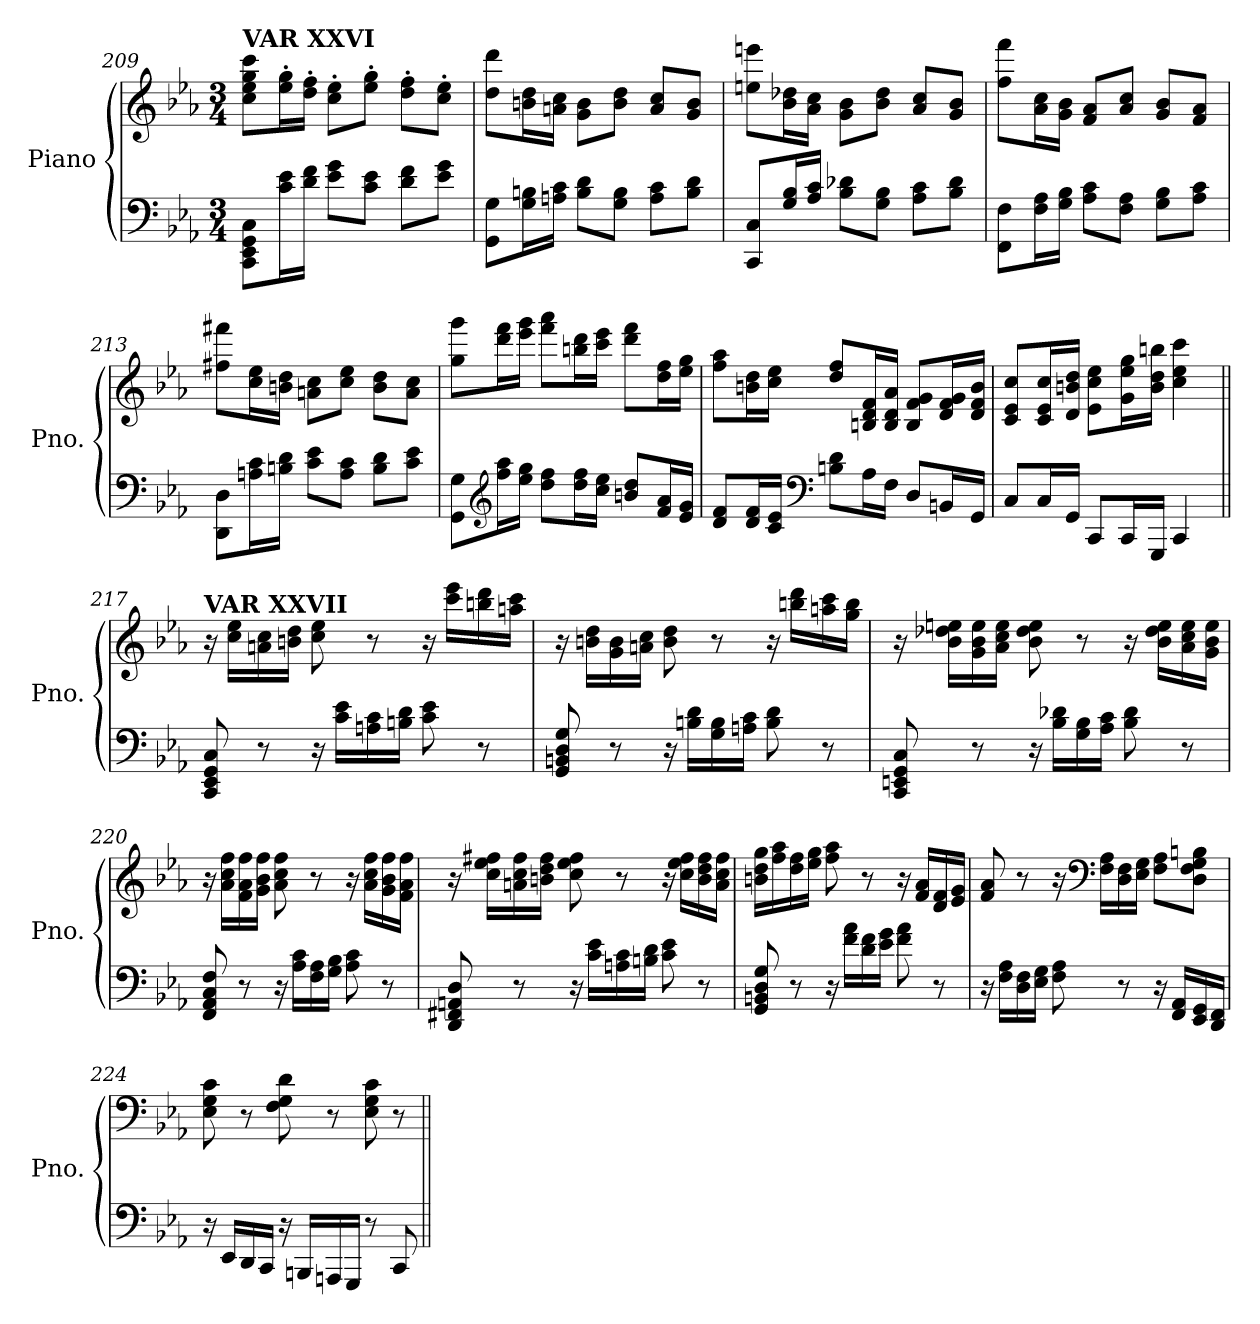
**kern	**kern
*part1	*part1
*staff2	*staff1
*I"Piano	*
*I'Pno.	*
*clefF4	*clefG2
*k[b-e-a-]	*k[b-e-a-]
*c:	*c:
*M3/4	*M3/4
=209	=209
!	!LO:TX:a:B:t=VAR XXVI
8CC\ 8EE-\ 8GG\ 8C\L	8cc\ 8ee-\ 8gg\ 8ccc\L
16c\ 16e-\L	16ee-\' 16gg\'L
16d\ 16f\JJ	16dd\' 16ff\'JJ
8e-\ 8g\L	8cc\' 8ee-\'L
8c\ 8e-\J	8ee-\' 8gg\'J
8d\ 8f\L	8dd\' 8ff\'L
8e-\ 8g\J	8cc\' 8ee-\'J
=210	=210
8GG\ 8G\L	8dd\ 8ddd\L
16G\ 16Bn\L	16bn\ 16dd\L
16An\ 16c\JJ	16an\ 16cc\JJ
8B\ 8d\L	8g\ 8b\L
8G\ 8B\J	8b\ 8dd\J
8A\ 8c\L	8a/ 8cc/L
8B\ 8d\J	8g/ 8b/J
!!LO:LB:g=z
=211	=211
8CC/ 8C/L	8een\ 8eeen\L
16G/ 16B-/L	16b-\ 16dd-X\L
16A-/ 16c/JJ	16a-\ 16cc\JJ
8B-\ 8d-X\L	8g\ 8b-\L
8G\ 8B-\J	8b-\ 8dd-\J
8A-\ 8c\L	8a-/ 8cc/L
8B-\ 8d-\J	8g/ 8b-/J
=212	=212
8FF\ 8F\L	8ff\ 8fff\L
16F\ 16A-\L	16a-\ 16cc\L
16G\ 16B-\JJ	16g\ 16b-\JJ
8A-\ 8c\L	8f/ 8a-/L
8F\ 8A-\J	8a-/ 8cc/J
8G\ 8B-\L	8g/ 8b-/L
8A-\ 8c\J	8f/ 8a-/J
=213	=213
8DD\ 8D\L	8ff#X\ 8fff#X\L
16An\ 16c\L	16cc\ 16ee-\L
16Bn\ 16d\JJ	16bn\ 16dd\JJ
8c\ 8e-\L	8an\ 8cc\L
8A\ 8c\J	8cc\ 8ee-\J
8B\ 8d\L	8b\ 8dd\L
8c\ 8e-\J	8a\ 8cc\J
=214	=214
8GG\ 8G\L	8gg\ 8ggg\L
*clefG2	*
16ff\ 16aa-\L	16ddd\ 16fff\L
16ee-\ 16gg\JJ	16eee-\ 16ggg\JJ
8dd\ 8ff\L	8fff\ 8aaa-\L
16dd\ 16ff\L	16bbn\ 16ddd\L
16cc\ 16ee-\JJ	16ccc\ 16eee-\JJ
8bn/ 8dd/L	8ddd\ 8fff\L
16f/ 16a-/L	16dd\ 16ff\L
16e-/ 16g/JJ	16ee-\ 16gg\JJ
!!LO:LB:g=z
=215	=215
8d/ 8f/L	8ff\ 8aa-\L
16d/ 16f/L	16bn\ 16dd\L
16c/ 16e-/JJ	16cc\ 16ee-\JJ
*clefF4	*
8Bn\ 8d\L	8dd/ 8ff/L
16A-\L	16Bn/ 16d/ 16f/L
16F\JJ	16B/ 16d/ 16a-/JJ
8D/L	8B/ 8f/ 8g/L
16BBn/L	16d/ 16f/ 16g/L
16GG/JJ	16d/ 16f/ 16b/JJ
=216	=216
8C/L	8c/ 8e-/ 8cc/L
16C/L	16c/ 16e-/ 16cc/L
16GG/JJ	16d/ 16bn/ 16dd/JJ
8CC/L	8e-\ 8cc\ 8ee-\L
16CC/L	16g\ 16ee-\ 16gg\L
16GGG/JJ	16b\ 16dd\ 16bbn\JJ
4CC/	4cc\ 4ee-\ 4ccc\
=217||	=217||
!	!LO:TX:a:B:t=VAR XXVII
8CC/ 8EE-/ 8GG/ 8C/	16r
.	16cc\ 16ee-\LL
8r	16an\ 16cc\
.	16bn\ 16dd\JJ
16r	8cc\ 8ee-\
16c\ 16e-\LL	.
16An\ 16c\	8r
16Bn\ 16d\JJ	.
8c\ 8e-\	16r
.	16ccc\ 16eee-\LL
8r	16bbn\ 16ddd\
.	16aan\ 16ccc\JJ
!!LO:LB:g=z
=218	=218
8GG/ 8BBn/ 8D/ 8G/	16r
.	16bn\ 16dd\LL
8r	16g\ 16b\
.	16an\ 16cc\JJ
16r	8b\ 8dd\
16Bn\ 16d\LL	.
16G\ 16B\	8r
16An\ 16c\JJ	.
8B\ 8d\	16r
.	16bbn\ 16ddd\LL
8r	16aan\ 16ccc\
.	16gg\ 16bb\JJ
=219	=219
8CC/ 8EEn/ 8GG/ 8C/	16r
.	16b-\ 16dd-X\ 16een\LL
8r	16g\ 16b-\ 16ee\
.	16a-\ 16cc\ 16ee\JJ
16r	8b-\ 8dd-\ 8ee\
16B-\ 16d-X\LL	.
16G\ 16B-\	8r
16A-\ 16c\JJ	.
8B-\ 8d-\	16r
.	16b-\ 16dd-\ 16ee\LL
8r	16a-\ 16cc\ 16ee\
.	16g\ 16b-\ 16ee\JJ
=220	=220
8FF/ 8AA-/ 8C/ 8F/	16r
.	16a-\ 16cc\ 16ff\LL
8r	16f\ 16a-\ 16ff\
.	16g\ 16b-\ 16ff\JJ
16r	8a-\ 8cc\ 8ff\
16A-\ 16c\LL	.
16F\ 16A-\	8r
16G\ 16B-\JJ	.
8A-\ 8c\	16r
.	16a-\ 16cc\ 16ff\LL
8r	16g\ 16b-\ 16ff\
.	16f\ 16a-\ 16ff\JJ
!!LO:LB:g=z
=221	=221
8DD/ 8FF#X/ 8AAn/ 8D/	16r
.	16cc\ 16ee-\ 16ff#X\LL
8r	16an\ 16cc\ 16ff#\
.	16bn\ 16dd\ 16ff#\JJ
16r	8cc\ 8ee-\ 8ff#\
16c\ 16e-\LL	.
16An\ 16c\	8r
16Bn\ 16d\JJ	.
8c\ 8e-\	16r
.	16cc\ 16ee-\ 16ff#\LL
8r	16b\ 16dd\ 16ff#\
.	16a\ 16cc\ 16ff#\JJ
=222	=222
8GG/ 8BBn/ 8D/ 8G/	16bn\ 16dd\ 16gg\LL
.	16ff\ 16aa-\
8r	16dd\ 16ff\
.	16ee-\ 16gg\JJ
16r	8ff\ 8aa-\
16f\ 16a-\LL	.
16d\ 16f\	8r
16e-\ 16g\JJ	.
8f\ 8a-\	16r
.	16f/ 16a-/LL
8r	16d/ 16f/
.	16e-/ 16g/JJ
=223	=223
16r	8f/ 8a-/
16F\ 16A-\LL	.
16D\ 16F\	8r
16E-\ 16G\JJ	.
8F\ 8A-\	16r
*	*clefF4
.	16F\ 16A-\LL
8r	16D\ 16F\
.	16E-\ 16G\JJ
16r	8F\ 8A-\L
16FF/ 16AA-/LL	.
16EE-/ 16GG/	8D\ 8F\ 8G\ 8Bn\J
16DD/ 16FF/JJ	.
!!LO:PB:g=z
=224	=224
16r	8E-\ 8G\ 8c\
16EE-/LL	.
16DD/	8r
16CC/JJ	.
16r	8F\ 8G\ 8d\
16BBBn/LL	.
16AAAn/	8r
16GGG/JJ	.
8r	8E-\ 8G\ 8c\
8CC/	8r
=||	=||
*-	*-
